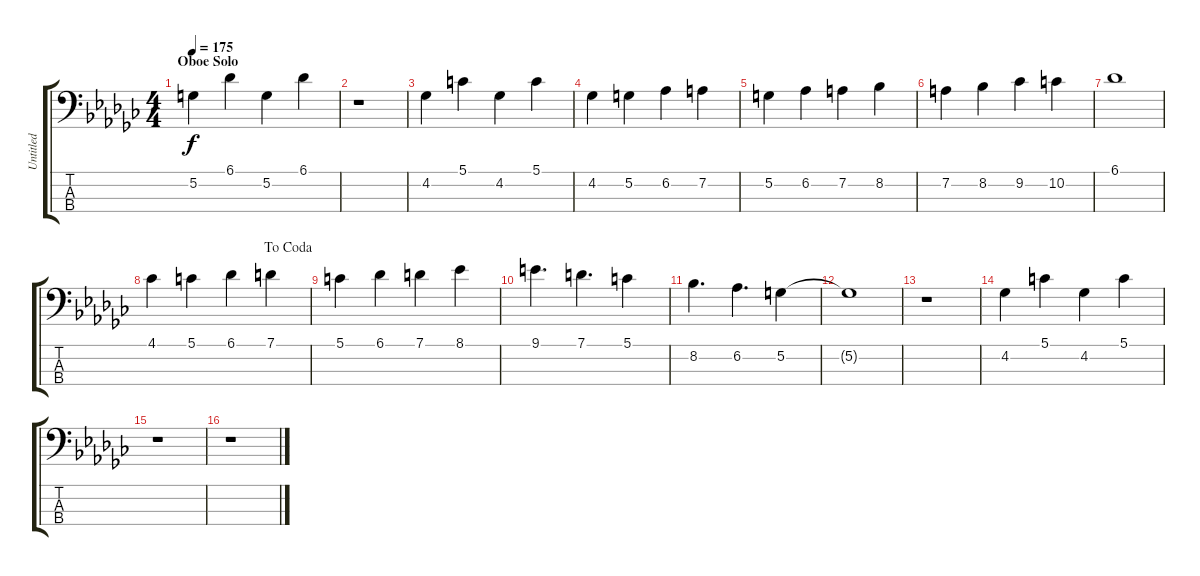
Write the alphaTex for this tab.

\track ("Untitled" "Untitled") {instrument acousticbass}
\staff {score tabs}
\tuning (G2 D2 A1 E1) {hide}
\ts (4 4)
\section ("" "Oboe Solo")
\tempo 175
\clef f4
\ks gb
5.2.4{dy f} 6.1.4 5.2.4 6.1.4 |
r.1 |
4.2.4 5.1.4 4.2.4 5.1.4 |
4.2.4 5.2.4 6.2.4 7.2.4 |
5.2.4 6.2.4 7.2.4 8.2.4 |
7.2.4 8.2.4 9.2.4 10.2.4 |
6.1.1 |
\jump dacoda
4.1.4 5.1.4 6.1.4 7.1.4 |
5.1.4 6.1.4 7.1.4 8.1.4 |
9.1.4{d} 7.1.4{d} 5.1.4 |
8.2.4{d} 6.2.4{d} 5.2.4 |
5.2{t}.1 |
r.1 |
4.2.4 5.1.4 4.2.4 5.1.4 |
r.1 |
r.1
